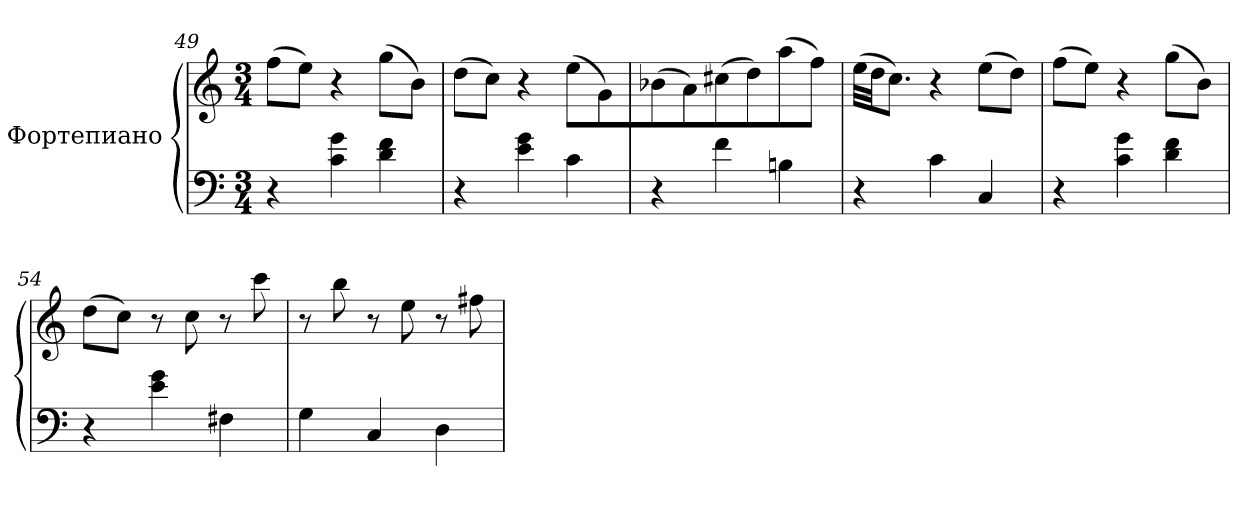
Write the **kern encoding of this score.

**kern	**kern
*part1	*part1
*staff2	*staff1
*I"Фортепиано	*
!!LO:PB:g=z
*clefF4	*clefG2
*k[]	*k[]
*M3/4	*M3/4
=49	=49
4r	(>8ff\L
.	8ee\J)
4c\ 4g\	4r
4d\ 4f\	(>8gg\L
.	8b\J)
=50	=50
4r	(>8dd\L
.	8cc\J)
4e\ 4g\	4r
4c\	(>8ee\L
.	8g\)
=51	=51
4r	(>8b-X\
.	8a\)
4f\	(>8cc#X\
.	8dd\)
4Bn\	(>8aa\
.	8ff\J)
=52	=52
4r	(>32ee\LLL
.	32dd\JJ
.	8.cc\J)
4c\	4r
4C/	(>8ee\L
.	8dd\J)
=53	=53
4r	(>8ff\L
.	8ee\J)
4c\ 4g\	4r
4d\ 4f\	(>8gg\L
.	8b\J)
!!LO:LB:g=z
=54	=54
4r	(>8dd\L
.	8cc\J)
4e\ 4g\	8r
.	8cc\
4F#X\	8r
.	8ccc\
=55	=55
4G\	8r
.	8bb\
4C/	8r
.	8ee\
4D\	8r
.	8ff#X\
=	=
*-	*-
